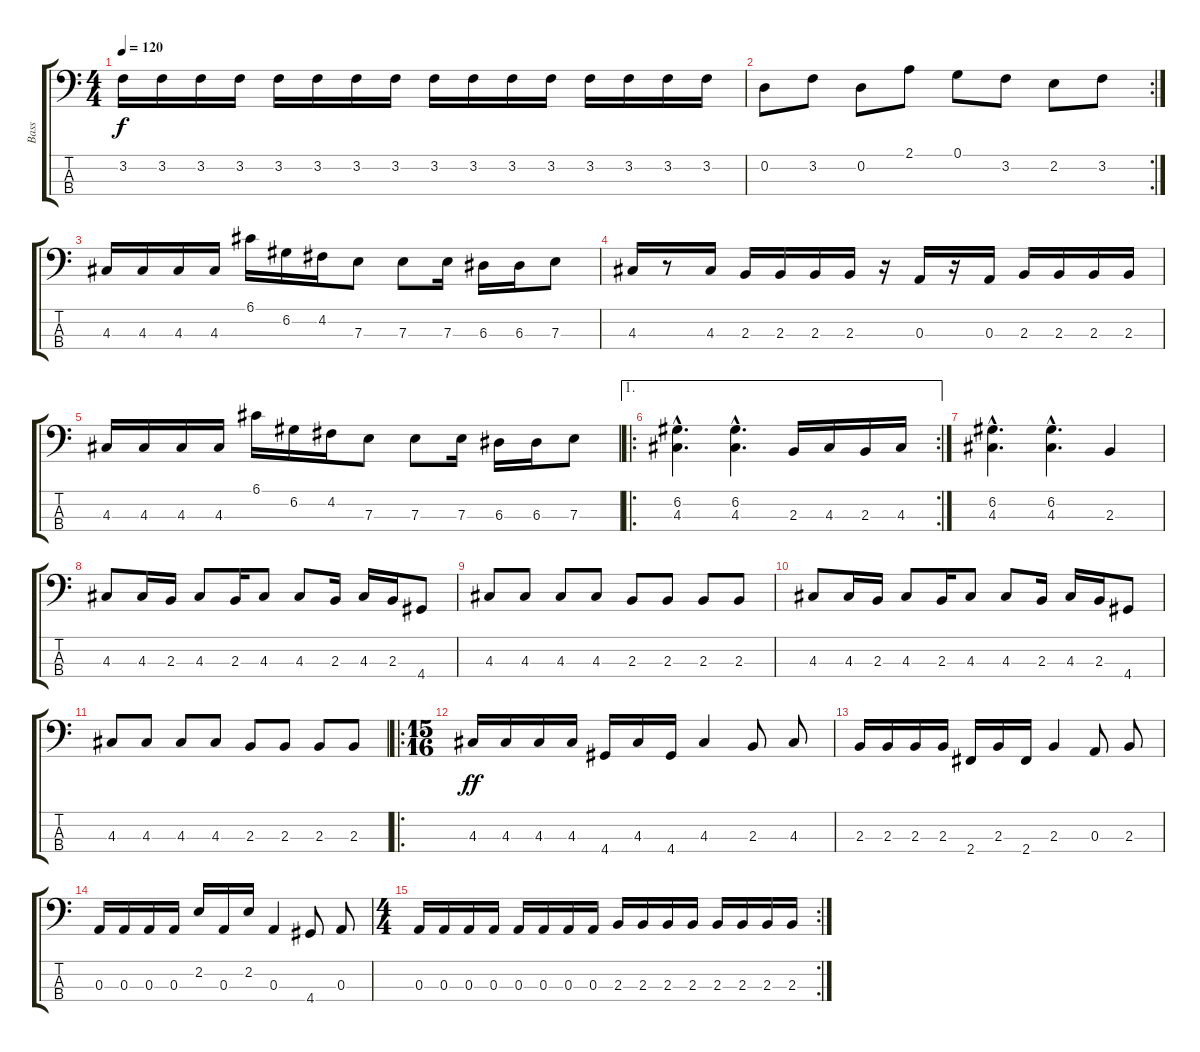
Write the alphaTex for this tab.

\track ("Bass" "Bass") {instrument electricbassfinger}
\staff {score tabs}
\tuning (G2 D2 A1 E1) {hide}
\ts (4 4)
\tempo 120
\clef f4
\ks c
3.2.16{dy f} 3.2.16 3.2.16 3.2.16 3.2.16 3.2.16 3.2.16 3.2.16 3.2.16 3.2.16 3.2.16 3.2.16 3.2.16 3.2.16 3.2.16 3.2.16 |
\rc 2
0.2.8 3.2.8 0.2.8 2.1.8 0.1.8 3.2.8 2.2.8 3.2.8 |
4.3.16 4.3.16 4.3.16 4.3.16 6.1.16 6.2.16 4.2.16 7.3.8 7.3.8 7.3.16 6.3.16 6.3.16 7.3.8 |
4.3.16 r.8 4.3.16 2.3.16 2.3.16 2.3.16 2.3.16 r.16 0.3.16 r.16 0.3.16 2.3.16 2.3.16 2.3.16 2.3.16 |
4.3.16 4.3.16 4.3.16 4.3.16 6.1.16 6.2.16 4.2.16 7.3.8 7.3.8 7.3.16 6.3.16 6.3.16 7.3.8 |
\ae 1
\ro
\rc 2
(6.2{hac} 4.3{hac}).4{d} (6.2{hac} 4.3{hac}).4{d} 2.3.16 4.3.16 2.3.16 4.3.16 |
(6.2{hac} 4.3{hac}).4{d} (6.2{hac} 4.3{hac}).4{d} 2.3.4 |
4.3.8 4.3.16 2.3.16 4.3.8 2.3.16 4.3.8 4.3.8 2.3.16 4.3.16 2.3.16 4.4.8 |
4.3.8 4.3.8 4.3.8 4.3.8 2.3.8 2.3.8 2.3.8 2.3.8 |
4.3.8 4.3.16 2.3.16 4.3.8 2.3.16 4.3.8 4.3.8 2.3.16 4.3.16 2.3.16 4.4.8 |
4.3.8 4.3.8 4.3.8 4.3.8 2.3.8 2.3.8 2.3.8 2.3.8 |
\ro
\ts (15 16)
4.3.16{dy ff} 4.3.16 4.3.16 4.3.16 4.4.16 4.3.16 4.4.16 4.3.4 2.3.8 4.3.8 |
2.3.16 2.3.16 2.3.16 2.3.16 2.4.16 2.3.16 2.4.16 2.3.4 0.3.8 2.3.8 |
0.3.16 0.3.16 0.3.16 0.3.16 2.2.16 0.3.16 2.2.16 0.3.4 4.4.8 0.3.8 |
\rc 2
\ts (4 4)
0.3.16 0.3.16 0.3.16 0.3.16 0.3.16 0.3.16 0.3.16 0.3.16 2.3.16 2.3.16 2.3.16 2.3.16 2.3.16 2.3.16 2.3.16 2.3.16
